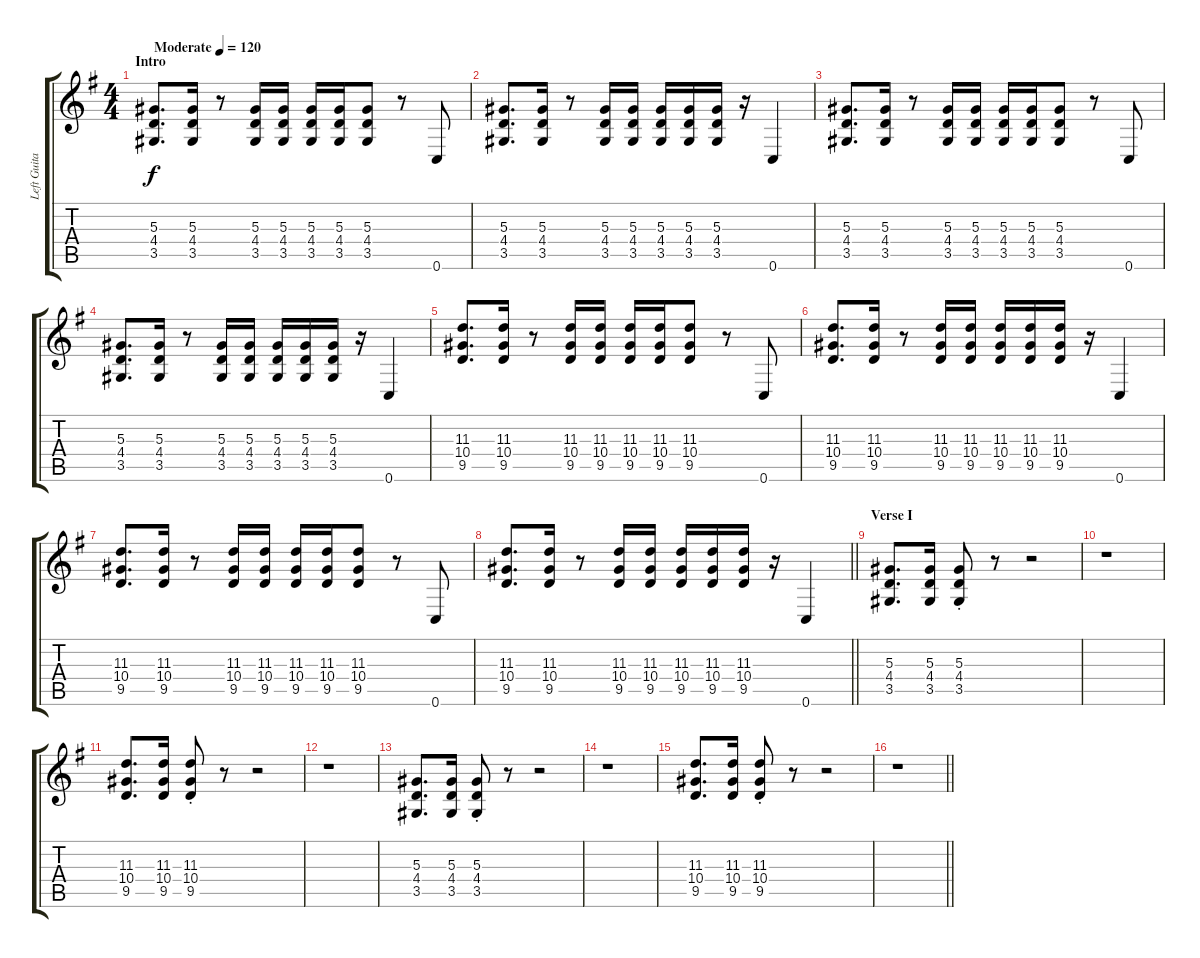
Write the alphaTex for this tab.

\track ("Left Guitar" "Left Guita") {instrument distortionguitar}
\staff {score tabs}
\tuning (C4 G3 Eb3 Bb2 F2 C2) {hide}
\ts (4 4)
\section ("" "Intro")
\tempo (120 "Moderate")
\clef g2
\ks g
(5.3 4.4 3.5).8{d dy f instrument distortionguitar} (5.3 4.4 3.5).16 r.8 (5.3 4.4 3.5).16 (5.3 4.4 3.5).16 (5.3 4.4 3.5).16 (5.3 4.4 3.5).16 (5.3 4.4 3.5).8 r.8 0.6.8 |
(5.3 4.4 3.5).8{d} (5.3 4.4 3.5).16 r.8 (5.3 4.4 3.5).16 (5.3 4.4 3.5).16 (5.3 4.4 3.5).16 (5.3 4.4 3.5).16 (5.3 4.4 3.5).16 r.16 0.6.4 |
(5.3 4.4 3.5).8{d} (5.3 4.4 3.5).16 r.8 (5.3 4.4 3.5).16 (5.3 4.4 3.5).16 (5.3 4.4 3.5).16 (5.3 4.4 3.5).16 (5.3 4.4 3.5).8 r.8 0.6.8 |
(5.3 4.4 3.5).8{d} (5.3 4.4 3.5).16 r.8 (5.3 4.4 3.5).16 (5.3 4.4 3.5).16 (5.3 4.4 3.5).16 (5.3 4.4 3.5).16 (5.3 4.4 3.5).16 r.16 0.6.4 |
(11.3 10.4 9.5).8{d} (11.3 10.4 9.5).16 r.8 (11.3 10.4 9.5).16 (11.3 10.4 9.5).16 (11.3 10.4 9.5).16 (11.3 10.4 9.5).16 (11.3 10.4 9.5).8 r.8 0.6.8 |
(11.3 10.4 9.5).8{d} (11.3 10.4 9.5).16 r.8 (11.3 10.4 9.5).16 (11.3 10.4 9.5).16 (11.3 10.4 9.5).16 (11.3 10.4 9.5).16 (11.3 10.4 9.5).16 r.16 0.6.4 |
(11.3 10.4 9.5).8{d} (11.3 10.4 9.5).16 r.8 (11.3 10.4 9.5).16 (11.3 10.4 9.5).16 (11.3 10.4 9.5).16 (11.3 10.4 9.5).16 (11.3 10.4 9.5).8 r.8 0.6.8 |
\barLineRight lightlight
(11.3 10.4 9.5).8{d} (11.3 10.4 9.5).16 r.8 (11.3 10.4 9.5).16 (11.3 10.4 9.5).16 (11.3 10.4 9.5).16 (11.3 10.4 9.5).16 (11.3 10.4 9.5).16 r.16 0.6.4 |
\section ("" "Verse I")
(5.3 4.4 3.5).8{d} (5.3 4.4 3.5).16 (5.3{st} 4.4{st} 3.5{st}).8 r.8 r.2 |
r.1 |
(11.3 10.4 9.5).8{d} (11.3 10.4 9.5).16 (11.3{st} 10.4{st} 9.5{st}).8 r.8 r.2 |
r.1 |
(5.3 4.4 3.5).8{d} (5.3 4.4 3.5).16 (5.3{st} 4.4{st} 3.5{st}).8 r.8 r.2 |
r.1 |
(11.3 10.4 9.5).8{d} (11.3 10.4 9.5).16 (11.3{st} 10.4{st} 9.5{st}).8 r.8 r.2 |
\barLineRight lightlight
r.1
